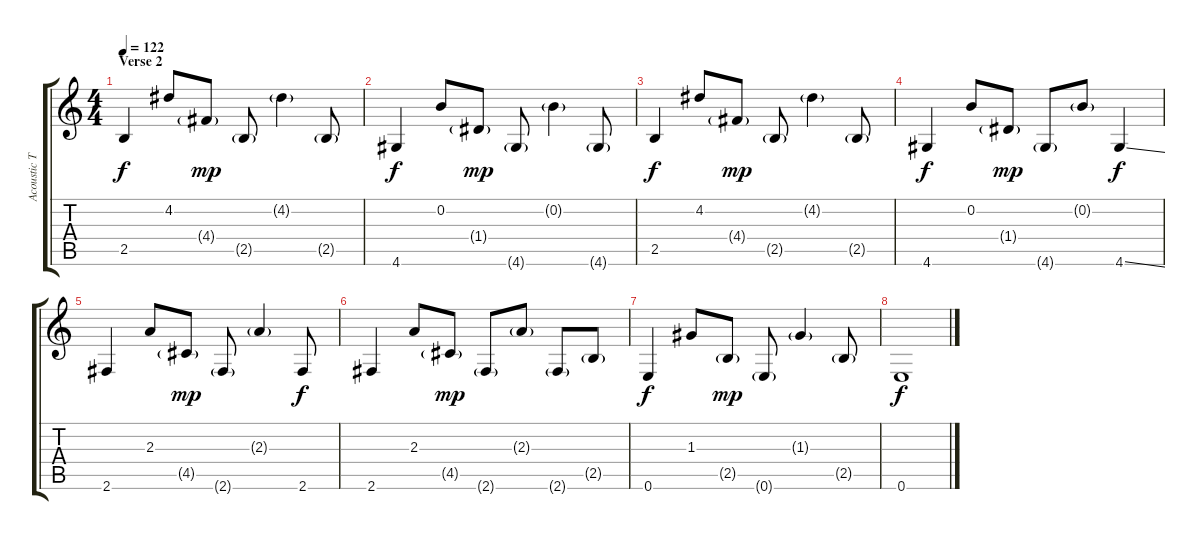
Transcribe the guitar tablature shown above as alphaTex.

\track ("Acoustic Tuning E A B G B D#" "Acoustic T") {instrument acousticguitarnylon}
\staff {score tabs}
\tuning (E4 B3 G3 D3 A2 E2) {hide}
\ts (4 4)
\section ("" "Verse 2")
\tempo 122
\clef g2
\ks c
2.5.4{dy f} 4.2.8 4.4{g}.8{dy mp} 2.5{g}.8 4.2{g}.4 2.5{g}.8 |
4.6.4{dy f} 0.2.8 1.4{g}.8{dy mp} 4.6{g}.8 0.2{g}.4 4.6{g}.8 |
2.5.4{dy f} 4.2.8 4.4{g}.8{dy mp} 2.5{g}.8 4.2{g}.4 2.5{g}.8 |
4.6.4{dy f} 0.2.8 1.4{g}.8{dy mp} 4.6{g}.8 0.2{g}.8 4.6{ss}.4{dy f} |
2.6.4 2.3.8 4.5{g}.8{dy mp} 2.6{g}.8 2.3{g}.4 2.6.8{dy f} |
2.6.4 2.3.8 4.5{g}.8{dy mp} 2.6{g}.8 2.3{g}.8 2.6{g}.8 2.5{g}.8 |
0.6.4{dy f} 1.3.8 2.5{g}.8{dy mp} 0.6{g}.8 1.3{g}.4 2.5{g}.8 |
0.6.1{dy f}
